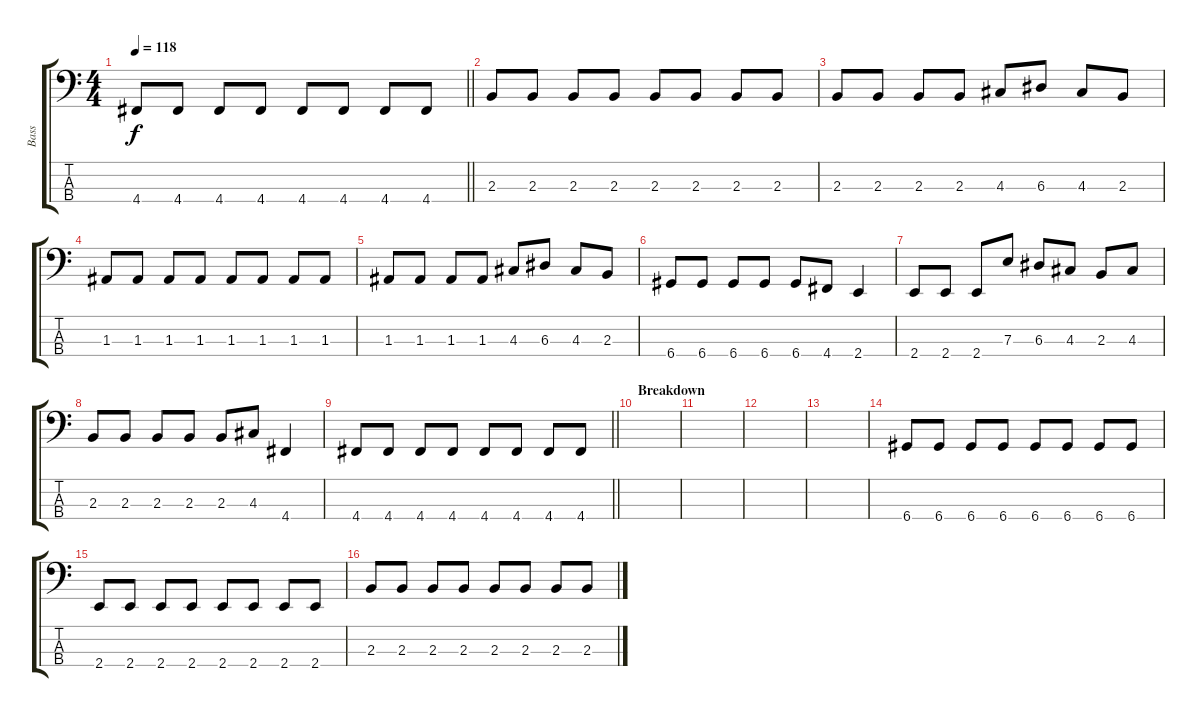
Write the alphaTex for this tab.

\track ("Bass" "Bass") {instrument electricbassfinger}
\staff {score tabs}
\tuning (G2 D2 A1 D1) {hide}
\ts (4 4)
\tempo 118
\clef f4
\barLineRight lightlight
\ks c
4.4.8{dy f} 4.4.8 4.4.8 4.4.8 4.4.8 4.4.8 4.4.8 4.4.8 |
2.3.8 2.3.8 2.3.8 2.3.8 2.3.8 2.3.8 2.3.8 2.3.8 |
2.3.8 2.3.8 2.3.8 2.3.8 4.3.8 6.3.8 4.3.8 2.3.8 |
1.3.8 1.3.8 1.3.8 1.3.8 1.3.8 1.3.8 1.3.8 1.3.8 |
1.3.8 1.3.8 1.3.8 1.3.8 4.3.8 6.3.8 4.3.8 2.3.8 |
6.4.8 6.4.8 6.4.8 6.4.8 6.4.8 4.4.8 2.4.4 |
2.4.8 2.4.8 2.4.8 7.3.8 6.3.8 4.3.8 2.3.8 4.3.8 |
2.3.8 2.3.8 2.3.8 2.3.8 2.3.8 4.3.8 4.4.4 |
\barLineRight lightlight
4.4.8 4.4.8 4.4.8 4.4.8 4.4.8 4.4.8 4.4.8 4.4.8 |
\section ("" "Breakdown")
|
|
|
|
6.4.8 6.4.8 6.4.8 6.4.8 6.4.8 6.4.8 6.4.8 6.4.8 |
2.4.8 2.4.8 2.4.8 2.4.8 2.4.8 2.4.8 2.4.8 2.4.8 |
2.3.8 2.3.8 2.3.8 2.3.8 2.3.8 2.3.8 2.3.8 2.3.8
